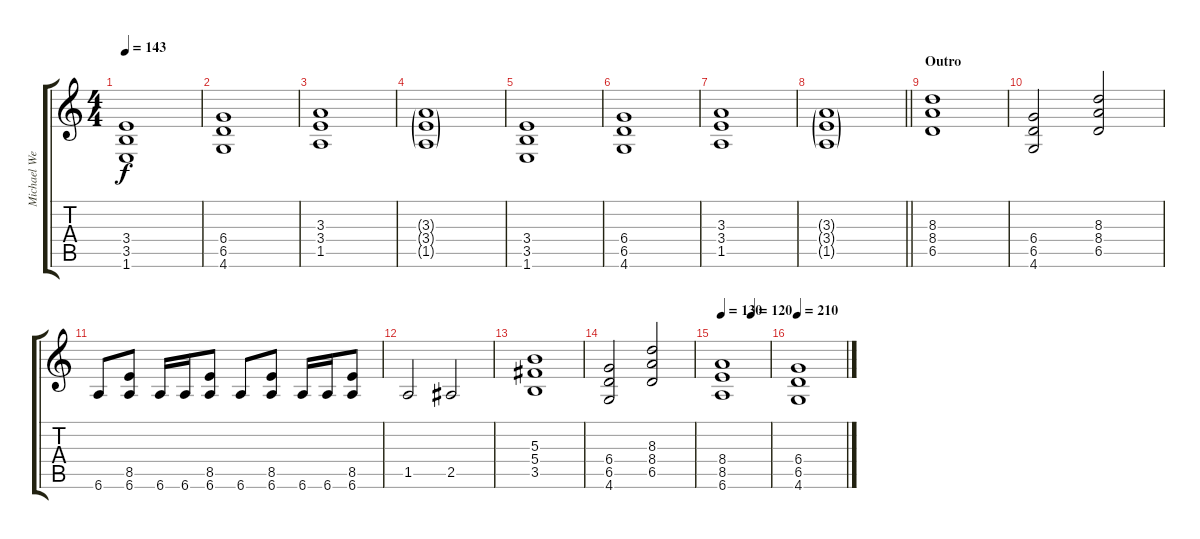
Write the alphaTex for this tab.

\track ("Michael Weikath" "Michael We") {instrument distortionguitar}
\staff {score tabs}
\tuning (Eb4 Bb3 Gb3 Db3 Ab2 Eb2) {hide}
\ts (4 4)
\tempo 143
\clef g2
\ks c
(3.4 3.5 1.6).1{dy f} |
(6.4 6.5 4.6).1 |
(3.3 3.4 1.5).1 |
(3.3{g} 3.4{g} 1.5{g}).1 |
(3.4 3.5 1.6).1 |
(6.4 6.5 4.6).1 |
(3.3 3.4 1.5).1 |
\barLineRight lightlight
(3.3{g} 3.4{g} 1.5{g}).1 |
\section ("" "Outro")
(8.3 8.4 6.5).1 |
(6.4 6.5 4.6).2 (8.3 8.4 6.5).2 |
6.6.8 (8.5 6.6).8 6.6.16 6.6.16 (8.5 6.6).8 6.6.8 (8.5 6.6).8 6.6.16 6.6.16 (8.5 6.6).8 |
1.5.2 2.5.2 |
(5.3 5.4 3.5).1 |
(6.4 6.5 4.6).2 (8.3 8.4 6.5).2 |
\tempo 130
\tempo (120 0.625)
(8.4 8.5 6.6).1 |
\tempo 210
(6.4 6.5 4.6).1
